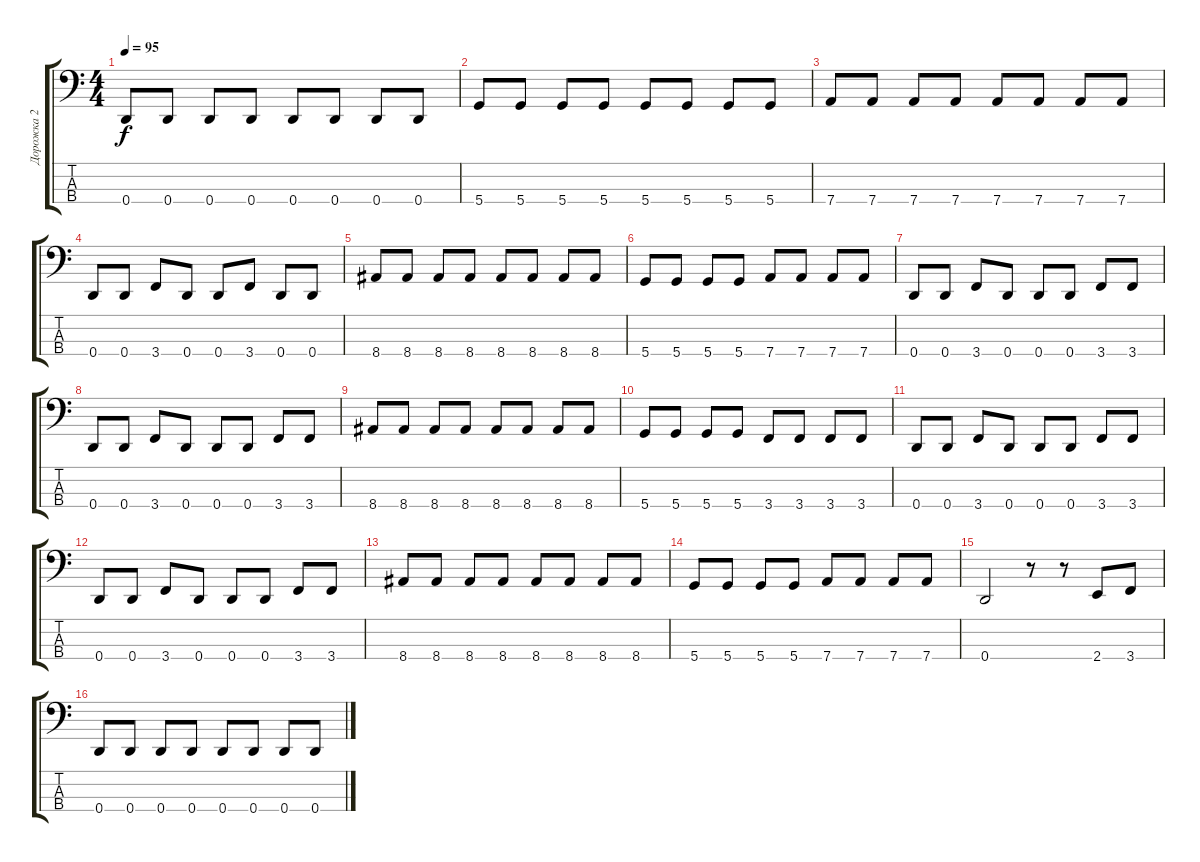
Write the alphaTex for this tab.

\track ("Дорожка 2" "Дорожка 2") {instrument electricbassfinger}
\staff {score tabs}
\tuning (F2 C2 G1 D1) {hide}
\ts (4 4)
\tempo 95
\clef f4
\ks c
0.4.8{dy f} 0.4.8 0.4.8 0.4.8 0.4.8 0.4.8 0.4.8 0.4.8 |
5.4.8 5.4.8 5.4.8 5.4.8 5.4.8 5.4.8 5.4.8 5.4.8 |
7.4.8 7.4.8 7.4.8 7.4.8 7.4.8 7.4.8 7.4.8 7.4.8 |
0.4.8 0.4.8 3.4.8 0.4.8 0.4.8 3.4.8 0.4.8 0.4.8 |
8.4.8 8.4.8 8.4.8 8.4.8 8.4.8 8.4.8 8.4.8 8.4.8 |
5.4.8 5.4.8 5.4.8 5.4.8 7.4.8 7.4.8 7.4.8 7.4.8 |
0.4.8 0.4.8 3.4.8 0.4.8 0.4.8 0.4.8 3.4.8 3.4.8 |
0.4.8 0.4.8 3.4.8 0.4.8 0.4.8 0.4.8 3.4.8 3.4.8 |
8.4.8 8.4.8 8.4.8 8.4.8 8.4.8 8.4.8 8.4.8 8.4.8 |
5.4.8 5.4.8 5.4.8 5.4.8 3.4.8 3.4.8 3.4.8 3.4.8 |
0.4.8 0.4.8 3.4.8 0.4.8 0.4.8 0.4.8 3.4.8 3.4.8 |
0.4.8 0.4.8 3.4.8 0.4.8 0.4.8 0.4.8 3.4.8 3.4.8 |
8.4.8 8.4.8 8.4.8 8.4.8 8.4.8 8.4.8 8.4.8 8.4.8 |
5.4.8 5.4.8 5.4.8 5.4.8 7.4.8 7.4.8 7.4.8 7.4.8 |
0.4.2 r.8 r.8 2.4.8 3.4.8 |
0.4.8 0.4.8 0.4.8 0.4.8 0.4.8 0.4.8 0.4.8 0.4.8
